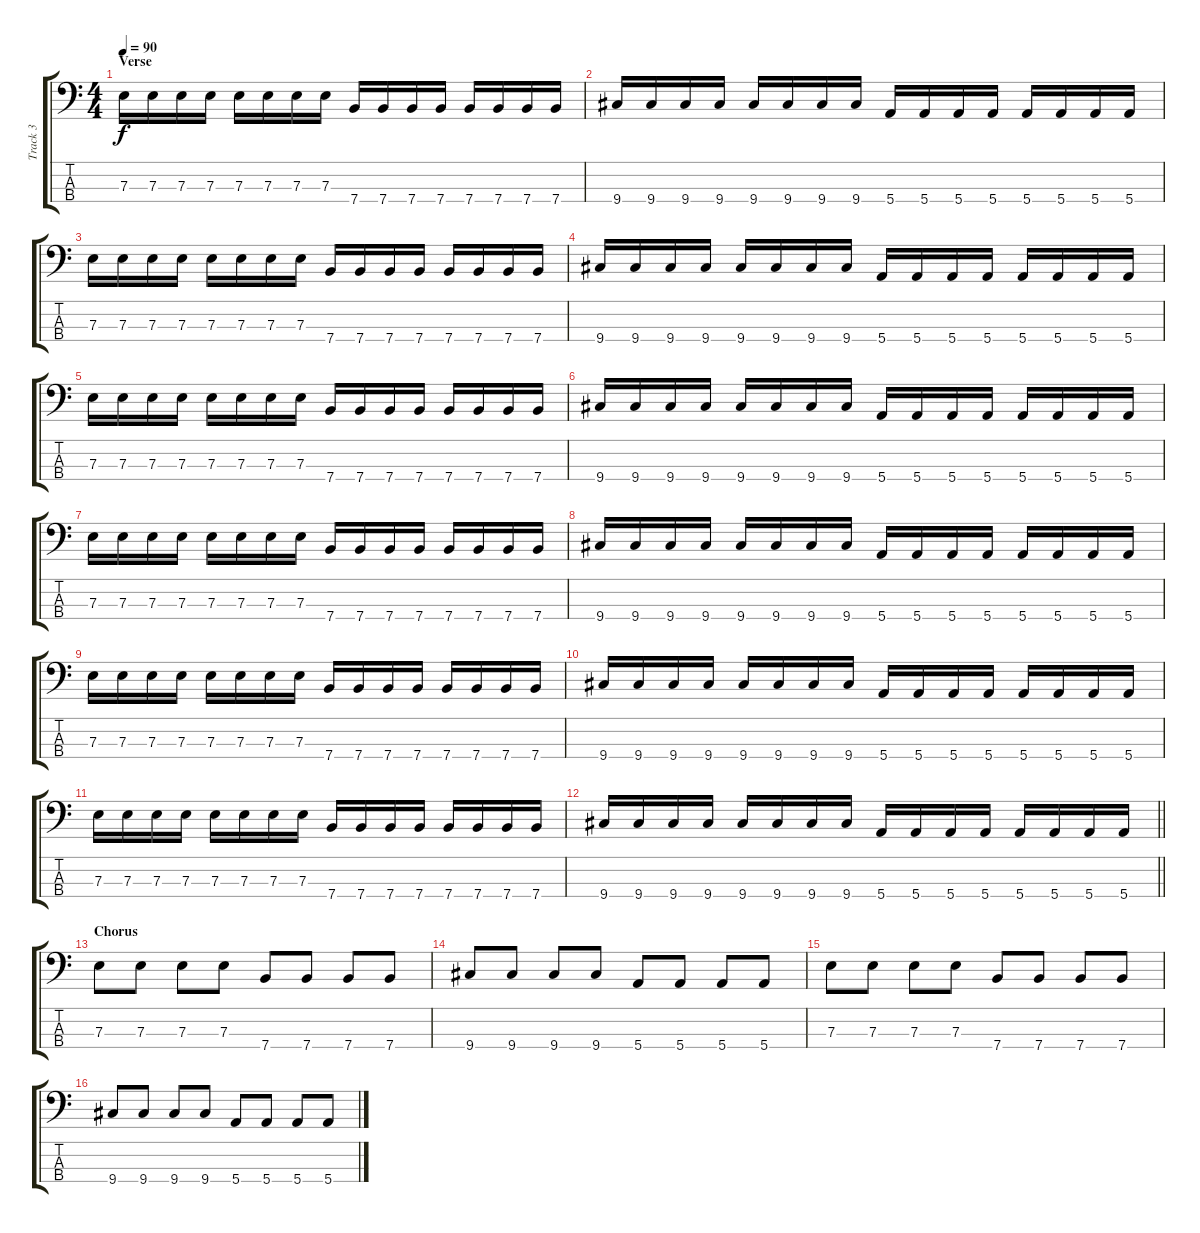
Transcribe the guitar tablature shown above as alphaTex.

\track ("Track 3" "Track 3") {instrument electricbassfinger}
\staff {score tabs}
\tuning (G2 D2 A1 E1) {hide}
\ts (4 4)
\section ("" "Verse")
\tempo 90
\clef f4
\ks c
7.3.16{dy f} 7.3.16 7.3.16 7.3.16 7.3.16 7.3.16 7.3.16 7.3.16 7.4.16 7.4.16 7.4.16 7.4.16 7.4.16 7.4.16 7.4.16 7.4.16 |
9.4.16 9.4.16 9.4.16 9.4.16 9.4.16 9.4.16 9.4.16 9.4.16 5.4.16 5.4.16 5.4.16 5.4.16 5.4.16 5.4.16 5.4.16 5.4.16 |
7.3.16 7.3.16 7.3.16 7.3.16 7.3.16 7.3.16 7.3.16 7.3.16 7.4.16 7.4.16 7.4.16 7.4.16 7.4.16 7.4.16 7.4.16 7.4.16 |
9.4.16 9.4.16 9.4.16 9.4.16 9.4.16 9.4.16 9.4.16 9.4.16 5.4.16 5.4.16 5.4.16 5.4.16 5.4.16 5.4.16 5.4.16 5.4.16 |
7.3.16 7.3.16 7.3.16 7.3.16 7.3.16 7.3.16 7.3.16 7.3.16 7.4.16 7.4.16 7.4.16 7.4.16 7.4.16 7.4.16 7.4.16 7.4.16 |
9.4.16 9.4.16 9.4.16 9.4.16 9.4.16 9.4.16 9.4.16 9.4.16 5.4.16 5.4.16 5.4.16 5.4.16 5.4.16 5.4.16 5.4.16 5.4.16 |
7.3.16 7.3.16 7.3.16 7.3.16 7.3.16 7.3.16 7.3.16 7.3.16 7.4.16 7.4.16 7.4.16 7.4.16 7.4.16 7.4.16 7.4.16 7.4.16 |
9.4.16 9.4.16 9.4.16 9.4.16 9.4.16 9.4.16 9.4.16 9.4.16 5.4.16 5.4.16 5.4.16 5.4.16 5.4.16 5.4.16 5.4.16 5.4.16 |
7.3.16 7.3.16 7.3.16 7.3.16 7.3.16 7.3.16 7.3.16 7.3.16 7.4.16 7.4.16 7.4.16 7.4.16 7.4.16 7.4.16 7.4.16 7.4.16 |
9.4.16 9.4.16 9.4.16 9.4.16 9.4.16 9.4.16 9.4.16 9.4.16 5.4.16 5.4.16 5.4.16 5.4.16 5.4.16 5.4.16 5.4.16 5.4.16 |
7.3.16 7.3.16 7.3.16 7.3.16 7.3.16 7.3.16 7.3.16 7.3.16 7.4.16 7.4.16 7.4.16 7.4.16 7.4.16 7.4.16 7.4.16 7.4.16 |
\barLineRight lightlight
9.4.16 9.4.16 9.4.16 9.4.16 9.4.16 9.4.16 9.4.16 9.4.16 5.4.16 5.4.16 5.4.16 5.4.16 5.4.16 5.4.16 5.4.16 5.4.16 |
\section ("" "Chorus")
7.3.8 7.3.8 7.3.8 7.3.8 7.4.8 7.4.8 7.4.8 7.4.8 |
9.4.8 9.4.8 9.4.8 9.4.8 5.4.8 5.4.8 5.4.8 5.4.8 |
7.3.8 7.3.8 7.3.8 7.3.8 7.4.8 7.4.8 7.4.8 7.4.8 |
9.4.8 9.4.8 9.4.8 9.4.8 5.4.8 5.4.8 5.4.8 5.4.8
